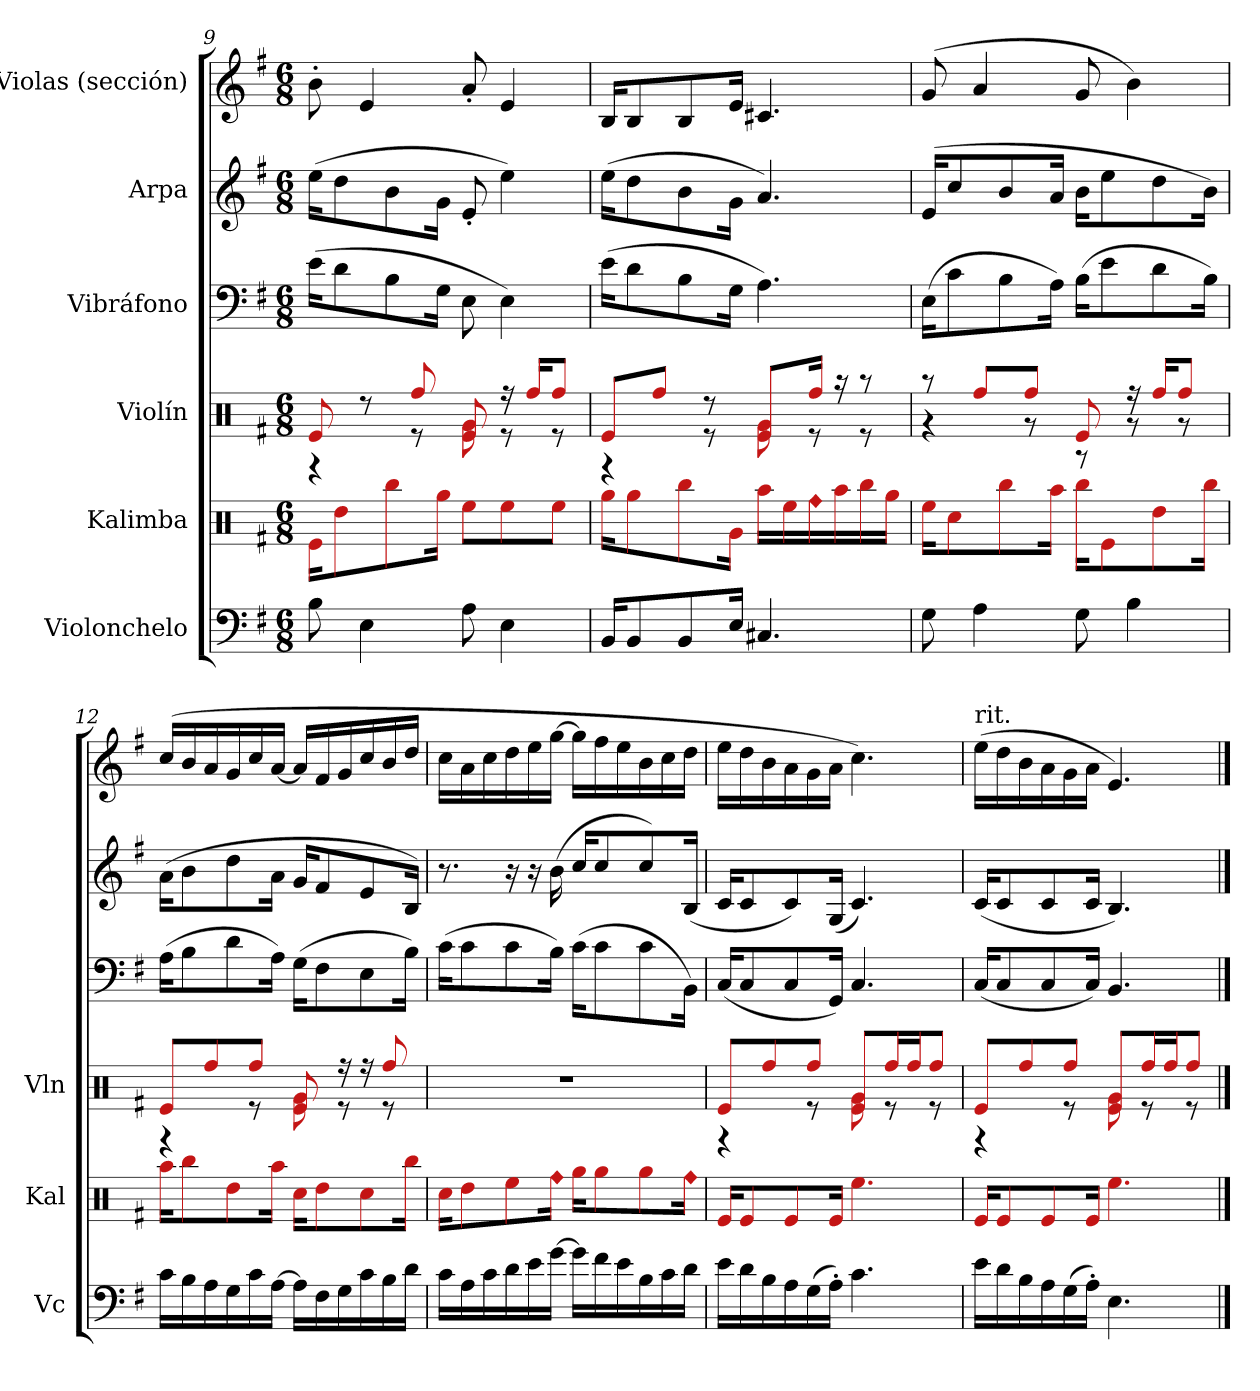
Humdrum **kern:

**kern	**kern	**kern	**kern	**kern	**kern
*part6	*part5	*part4	*part3	*part2	*part1
*staff6	*staff5	*staff4	*staff3	*staff2	*staff1
*I"Violonchelo	*I"Kalimba	*I"Violín	*I"Vibráfono	*I"Arpa	*I"Violas (sección)
*I'Vc	*I'Kal	*I'Vln	*	*	*
*clefF4	*clefX	*clefX	*clefF4	*clefG2	*clefG2
*k[f#]	*k[f#]	*k[f#]	*k[f#]	*k[f#]	*k[f#]
*M6/8	*M6/8	*M6/8	*M6/8	*M6/8	*M6/8
=9	=9	=9	=9	=9	=9
*	*	*^	*	*	*
8B\	16e\KL	8e/	4r	(>16e\KL	(>16ee\KL	8b'\
.	8dd\	.	.	8d\	8dd\	.
4E\	.	8r	.	.	.	4e/
.	8bb\	.	.	8B\	8b\	.
.	.	8ff/	8r	.	.	.
.	16gg\Jk	.	.	16G\Jk	16g\Jk	.
8A\	8ee\L	8e/	8g#X\	8E\	8e'/	8a'/
4E\	8ee\	16r	8r	4E\)	4ee\)	4e/
.	.	16ff/KL	.	.	.	.
.	8ee\J	8ff/J	8r	.	.	.
=10	=10	=10	=10	=10	=10	=10
16BB/KL	16gg\KL	8e/L	4r	(>16e\KL	(>16ee\KL	16B/KL
8BB/	8gg\	.	.	8d\	8dd\	8B/
.	.	8ff/J	.	.	.	.
8BB/	8bb\	.	.	8B\	8b\	8B/
.	.	8r	8r	.	.	.
16E/Jk	16g\Jk	.	.	16G\Jk	16g\Jk	16e/Jk
4.C#X/	16aa\LL	8e/L	8g#X\	4.A\)	4.a/)	4.c#X/
.	16ee\	.	.	.	.	.
!	!LO:N:head=diamond	!	!	!	!	!
.	16ff\	16ff/Jk	8r	.	.	.
.	16aa\	16r	.	.	.	.
.	16bb\	8r	8r	.	.	.
.	16gg\JJ	.	.	.	.	.
=11	=11	=11	=11	=11	=11	=11
8G\	16ee\KL	8r	4r	(>16E\KL	(>16e/KL	(>8g/
.	8cc\	.	.	8c\	8cc/	.
4A\	.	8ff/L	.	.	.	4a/
.	8bb\	.	.	8B\	8b/	.
.	.	8ff/J	8r	.	.	.
.	16aa\Jk	.	.	16A\Jk)	16a/Jk	.
8G\	16bb\KL	8e/	8r	(>16B\KL	16b\KL	8g/
.	8e\	.	.	8e\	8ee\	.
4B\	.	16r	8r	.	.	4b\)
.	8dd\	16ff/KL	.	8d\	8dd\	.
.	.	8ff/J	8r	.	.	.
.	16bb\Jk	.	.	16B\Jk)	16b\Jk)	.
!!LO:LB:g=z
=12	=12	=12	=12	=12	=12	=12
16c\LL	16aa\KL	8e/L	4r	(>16A\KL	(>16a\KL	(>16cc/LL
16B\	8bb\	.	.	8B\	8b\	16b/
16A\	.	8ff/	.	.	.	16a/
16G\	8dd\	.	.	8d\	8dd\	16g/
16c\	.	8ff/J	8r	.	.	16cc/
[16A\JJ	16aa\Jk	.	.	16A\Jk)	16a\Jk	[16a/JJ
16A\LL]	16cc\KL	8e/	8g#X\	(>16G\KL	16g/KL	16a/LL]
16F#\	8dd\	.	.	8F#\	8f#/	16f#/
16G\	.	16r	8r	.	.	16g/
16c\	8cc\	16r	.	8E\	8e/	16cc/
16B\	.	8ff/	8r	.	.	16b/
16d\JJ	16bb\Jk	.	.	16B\Jk)	16B/Jk)	16dd/JJ
*	*	*v	*v	*	*	*
=13	=13	=13	=13	=13	=13
16c\LL	16cc\KL	2.r	(>16c\KL	8.r	16cc\LL
16A\	8dd\	.	8c\	.	16a\
16c\	.	.	.	.	16cc\
16d\	8ee\	.	8c\	16r	16dd\
16e\	.	.	.	16r	16ee\
!	!LO:N:head=diamond	!	!	!	!
[16g\JJ	16ffn\Jk	.	16B\Jk)	(>16b\	[16gg\JJ
16g\LL]	16gg\KL	.	(>16c\KL	16cc/KL	16gg\LL]
16f#\	8gg\	.	8c\	8cc/	16ff#\
16e\	.	.	.	.	16ee\
16B\	8gg\	.	8c\	8cc/)	16b\
16c\	.	.	.	.	16cc\
!	!LO:N:head=diamond	!	!	!	!
16d\JJ	16ff#X\Jk	.	16BB\Jk)	(<16B/Jk	16dd\JJ
=14	=14	=14	=14	=14	=14
*	*	*^	*	*	*
16e\LL	16e/KL	8e/L	4r	(<16C/KL	16c/KL	16ee\LL
16d\	8e/	.	.	8C/	8c/	16dd\
16B\	.	8ff/	.	.	.	16b\
*	*	*	*	*	*	*MM53
16A\	8e/	.	.	8C/	8c/)	16a\
(>16G\	.	8ff/J	8r	.	.	16g\
16A'\JJ)	16e/Jk	.	.	16GG/Jk)	(<16G/Jk	16a\JJ
4.c\	4.ee\	8e/L	8g#X\	4.C/	4.c/)	4.cc\)
.	.	16ff/L	8r	.	.	.
.	.	16ff/J	.	.	.	.
.	.	8ff/J	8r	.	.	.
=15	=15	=15	=15	=15	=15	=15
!	!	!	!	!	!	!LO:TX:a:t=rit.
16e\LL	16e/KL	8e/L	4r	(<16C/KL	(<16c/KL	(>16ee\LL
16d\	8e/	.	.	8C/	8c/	16dd\
16B\	.	8ff/	.	.	.	16b\
16A\	8e/	.	.	8C/	8c/	16a\
(>16G\	.	8ff/J	8r	.	.	16g\
16A'\JJ)	16e/Jk	.	.	16C/Jk)	16c/Jk	16a\JJ
4.E\	4.ee\	8e/L	8g#X\	4.BB/	4.B/)	4.e/)
.	.	16ff/L	8r	.	.	.
.	.	16ff/J	.	.	.	.
.	.	8ff/J	8r	.	.	.
*	*	*v	*v	*	*	*
==	==	==	==	==	==
*-	*-	*-	*-	*-	*-
